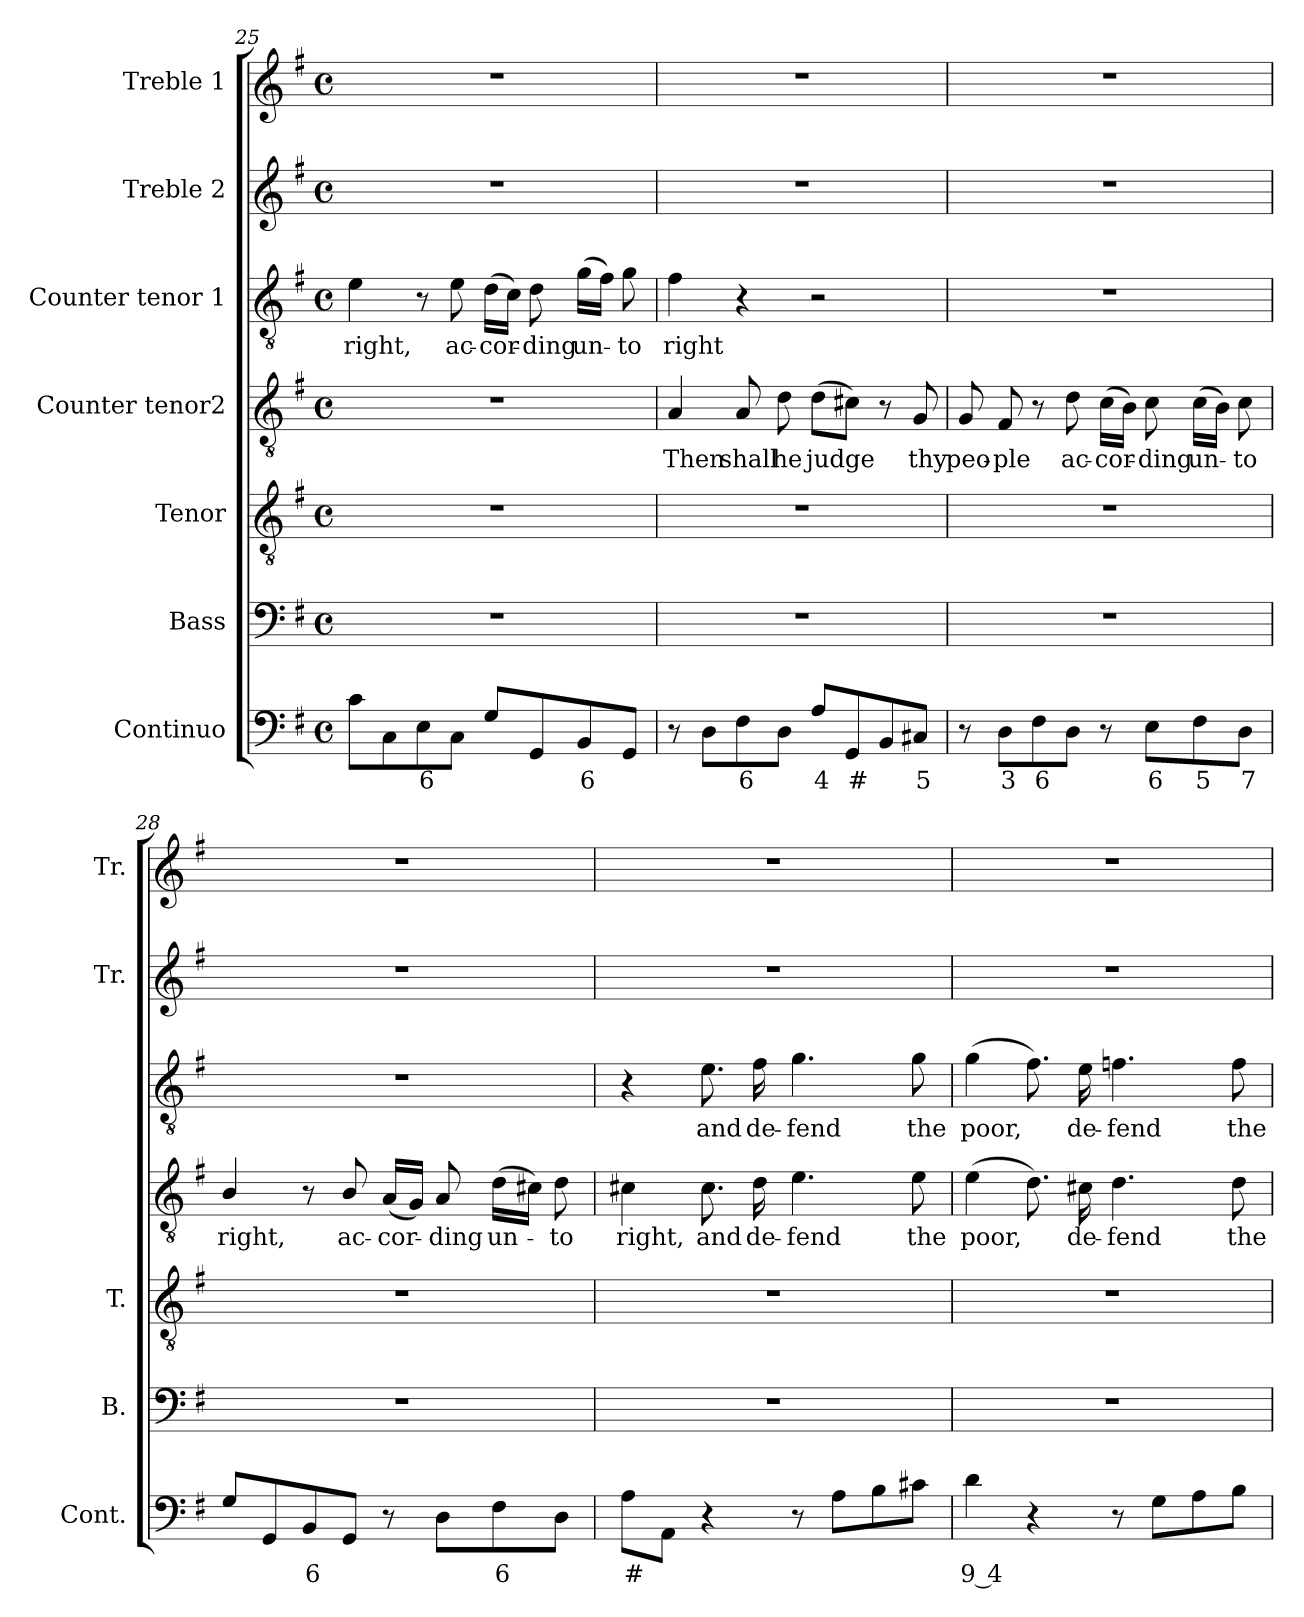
**kern	**text	**kern	**kern	**kern	**text	**kern	**text	**kern	**kern
*part7	*part7	*part6	*part5	*part4	*part4	*part3	*part3	*part2	*part1
*staff7	*staff7	*staff6	*staff5	*staff4	*staff4	*staff3	*staff3	*staff2	*staff1
*I"Continuo	*	*I"Bass	*I"Tenor	*I"Counter tenor2	*	*I"Counter tenor 1	*	*I"Treble 2	*I"Treble 1
*I'Cont.	*	*I'B.	*I'T.	*	*	*	*	*I'Tr.	*I'Tr.
*clefF4	*	*clefF4	*clefGv2	*clefGv2	*	*clefGv2	*	*clefG2	*clefG2
*	*	*	*ITrd7c12	*ITrd7c12	*	*ITrd7c12	*	*	*
*k[f#]	*	*k[f#]	*k[f#]	*k[f#]	*	*k[f#]	*	*k[f#]	*k[f#]
*G:	*	*G:	*G:	*G:	*	*G:	*	*G:	*G:
*M4/4	*	*M4/4	*M4/4	*M4/4	*	*M4/4	*	*M4/4	*M4/4
*met(c)	*	*met(c)	*met(c)	*met(c)	*	*met(c)	*	*met(c)	*met(c)
=25	=25	=25	=25	=25	=25	=25	=25	=25	=25
!	!	!	!	!	!	!	!LO:LY:b:color=#000000	!	!
8ci\L	.	1r	1r	1r	.	4Ei\	right,	1r	1r
8Ci\	.	.	.	.	.	.	.	.	.
!	!LO:LY:b:color=#000000	!	!	!	!	!	!	!	!
8Ei\	6	.	.	.	.	8r	.	.	.
!	!	!	!	!	!	!	!LO:LY:b:color=#000000	!	!
8Ci\J	.	.	.	.	.	8Ei\	ac-	.	.
!	!	!	!	!	!	!	!LO:LY:b:color=#000000	!	!
8Gi/L	.	.	.	.	.	(16Di\LL	-cor-	.	.
.	.	.	.	.	.	16Ci\JJ)	.	.	.
!	!	!	!	!	!	!	!LO:LY:b:color=#000000	!	!
8GGi/	.	.	.	.	.	8Di\	-ding	.	.
!	!LO:LY:b:color=#000000	!	!	!	!	!	!	!	!
!	!	!	!	!	!	!	!LO:LY:b:color=#000000	!	!
8BBi/	6	.	.	.	.	(16Gi\LL	un-	.	.
.	.	.	.	.	.	16F#i\JJ)	.	.	.
!	!	!	!	!	!	!	!LO:LY:b:color=#000000	!	!
8GGi/J	.	.	.	.	.	8Gi\	-to	.	.
=26	=26	=26	=26	=26	=26	=26	=26	=26	=26
!	!	!	!	!	!LO:LY:b:color=#000000	!	!	!	!
!	!	!	!	!	!	!	!LO:LY:b:color=#000000	!	!
8r	.	1r	1r	4AAi/	Then	4F#i\	right	1r	1r
8Di\L	.	.	.	.	.	.	.	.	.
!	!LO:LY:b:color=#000000	!	!	!	!	!	!	!	!
!	!	!	!	!	!LO:LY:b:color=#000000	!	!	!	!
8F#i\	6	.	.	8AAi/	shall	4r	.	.	.
!	!	!	!	!	!LO:LY:b:color=#000000	!	!	!	!
8Di\J	.	.	.	8Di\	he	.	.	.	.
!	!LO:LY:b:color=#000000	!	!	!	!	!	!	!	!
!	!	!	!	!	!LO:LY:b:color=#000000	!	!	!	!
8Ai/L	4	.	.	(8Di\L	judge	2r	.	.	.
!	!LO:LY:b:color=#000000	!	!	!	!	!	!	!	!
8GGi/	#	.	.	8C#Xi\J)	.	.	.	.	.
8BBi/	.	.	.	8r	.	.	.	.	.
!	!LO:LY:b:color=#000000	!	!	!	!	!	!	!	!
!	!	!	!	!	!LO:LY:b:color=#000000	!	!	!	!
8C#Xi/J	5	.	.	8GGi/	thy	.	.	.	.
!!LO:LB:g=z
=27	=27	=27	=27	=27	=27	=27	=27	=27	=27
!	!LO:LY:b:color=#000000	!	!	!	!	!	!	!	!
!	!	!	!	!	!LO:LY:b:color=#000000	!	!	!	!
8r	4	1r	1r	8GGi/	peo-	1r	.	1r	1r
!	!LO:LY:b:color=#000000	!	!	!	!	!	!	!	!
!	!	!	!	!	!LO:LY:b:color=#000000	!	!	!	!
8Di\L	3	.	.	8FF#i/	-ple	.	.	.	.
!	!LO:LY:b:color=#000000	!	!	!	!	!	!	!	!
8F#i\	6	.	.	8r	.	.	.	.	.
!	!	!	!	!	!LO:LY:b:color=#000000	!	!	!	!
8Di\J	.	.	.	8Di\	ac-	.	.	.	.
!	!	!	!	!	!LO:LY:b:color=#000000	!	!	!	!
8r	.	.	.	(16Ci\LL	-cor-	.	.	.	.
.	.	.	.	16BBi\JJ)	.	.	.	.	.
!	!LO:LY:b:color=#000000	!	!	!	!	!	!	!	!
!	!	!	!	!	!LO:LY:b:color=#000000	!	!	!	!
8Ei\L	6	.	.	8Ci\	-ding	.	.	.	.
!	!LO:LY:b:color=#000000	!	!	!	!	!	!	!	!
!	!	!	!	!	!LO:LY:b:color=#000000	!	!	!	!
8F#i\	5	.	.	(16Ci\LL	un-	.	.	.	.
.	.	.	.	16BBi\JJ)	.	.	.	.	.
!	!LO:LY:b:color=#000000	!	!	!	!	!	!	!	!
!	!	!	!	!	!LO:LY:b:color=#000000	!	!	!	!
8Di\J	7	.	.	8Ci\	-to	.	.	.	.
=28	=28	=28	=28	=28	=28	=28	=28	=28	=28
!	!	!	!	!	!LO:LY:b:color=#000000	!	!	!	!
8Gi/L	.	1r	1r	4BBi/	right,	1r	.	1r	1r
8GGi/	.	.	.	.	.	.	.	.	.
!	!LO:LY:b:color=#000000	!	!	!	!	!	!	!	!
8BBi/	6	.	.	8r	.	.	.	.	.
!	!	!	!	!	!LO:LY:b:color=#000000	!	!	!	!
8GGi/J	.	.	.	8BBi/	ac-	.	.	.	.
!	!	!	!	!	!LO:LY:b:color=#000000	!	!	!	!
8r	.	.	.	(16AAi/LL	-cor-	.	.	.	.
.	.	.	.	16GGi/JJ)	.	.	.	.	.
!	!	!	!	!	!LO:LY:b:color=#000000	!	!	!	!
8Di\L	.	.	.	8AAi/	-ding	.	.	.	.
!	!LO:LY:b:color=#000000	!	!	!	!	!	!	!	!
!	!	!	!	!	!LO:LY:b:color=#000000	!	!	!	!
8F#i\	6	.	.	(16Di\LL	un-	.	.	.	.
.	.	.	.	16C#Xi\JJ)	.	.	.	.	.
!	!	!	!	!	!LO:LY:b:color=#000000	!	!	!	!
8Di\J	.	.	.	8Di\	-to	.	.	.	.
=29	=29	=29	=29	=29	=29	=29	=29	=29	=29
!	!LO:LY:b:color=#000000	!	!	!	!	!	!	!	!
!	!	!	!	!	!LO:LY:b:color=#000000	!	!	!	!
8Ai\L	#	1r	1r	4C#Xi\	right,	4r	.	1r	1r
8AAi\J	.	.	.	.	.	.	.	.	.
!	!	!	!	!	!LO:LY:b:color=#000000	!	!	!	!
!	!	!	!	!	!	!	!LO:LY:b:color=#000000	!	!
4r	.	.	.	8.C#i\	and	8.Ei\	and	.	.
!	!	!	!	!	!LO:LY:b:color=#000000	!	!	!	!
!	!	!	!	!	!	!	!LO:LY:b:color=#000000	!	!
.	.	.	.	16Di\	de-	16F#i\	de-	.	.
!	!LO:LY:b:color=#000000	!	!	!	!	!	!	!	!
!	!	!	!	!	!LO:LY:b:color=#000000	!	!	!	!
!	!	!	!	!	!	!	!LO:LY:b:color=#000000	!	!
8r	7 5	.	.	4.Ei\	-fend	4.Gi\	-fend	.	.
8Ai\L	.	.	.	.	.	.	.	.	.
8Bi\	.	.	.	.	.	.	.	.	.
!	!	!	!	!	!LO:LY:b:color=#000000	!	!	!	!
!	!	!	!	!	!	!	!LO:LY:b:color=#000000	!	!
8c#Xi\J	.	.	.	8Ei\	the	8Gi\	the	.	.
!!LO:LB:g=z
=30	=30	=30	=30	=30	=30	=30	=30	=30	=30
!	!LO:LY:b:color=#000000	!	!	!	!	!	!	!	!
!	!	!	!	!	!LO:LY:b:color=#000000	!	!	!	!
!	!	!	!	!	!	!	!LO:LY:b:color=#000000	!	!
4di\	9 4	1r	1r	(4Ei\	poor,	(4Gi\	poor,	1r	1r
!	!LO:LY:b:color=#000000	!	!	!	!	!	!	!	!
4r	8 3	.	.	8.Di\)	.	8.F#i\)	.	.	.
!	!	!	!	!	!LO:LY:b:color=#000000	!	!	!	!
!	!	!	!	!	!	!	!LO:LY:b:color=#000000	!	!
.	.	.	.	16C#Xi\	de-	16Ei\	de-	.	.
!	!LO:LY:b:color=#000000	!	!	!	!	!	!	!	!
!	!	!	!	!	!LO:LY:b:color=#000000	!	!	!	!
!	!	!	!	!	!	!	!LO:LY:b:color=#000000	!	!
8r	7 5	.	.	4.Di\	-fend	4.Fni\	-fend	.	.
8Gi\L	.	.	.	.	.	.	.	.	.
8Ai\	.	.	.	.	.	.	.	.	.
!	!	!	!	!	!LO:LY:b:color=#000000	!	!	!	!
!	!	!	!	!	!	!	!LO:LY:b:color=#000000	!	!
8Bi\J	.	.	.	8Di\	the	8Fi\	the	.	.
=	=	=	=	=	=	=	=	=	=
*-	*-	*-	*-	*-	*-	*-	*-	*-	*-
